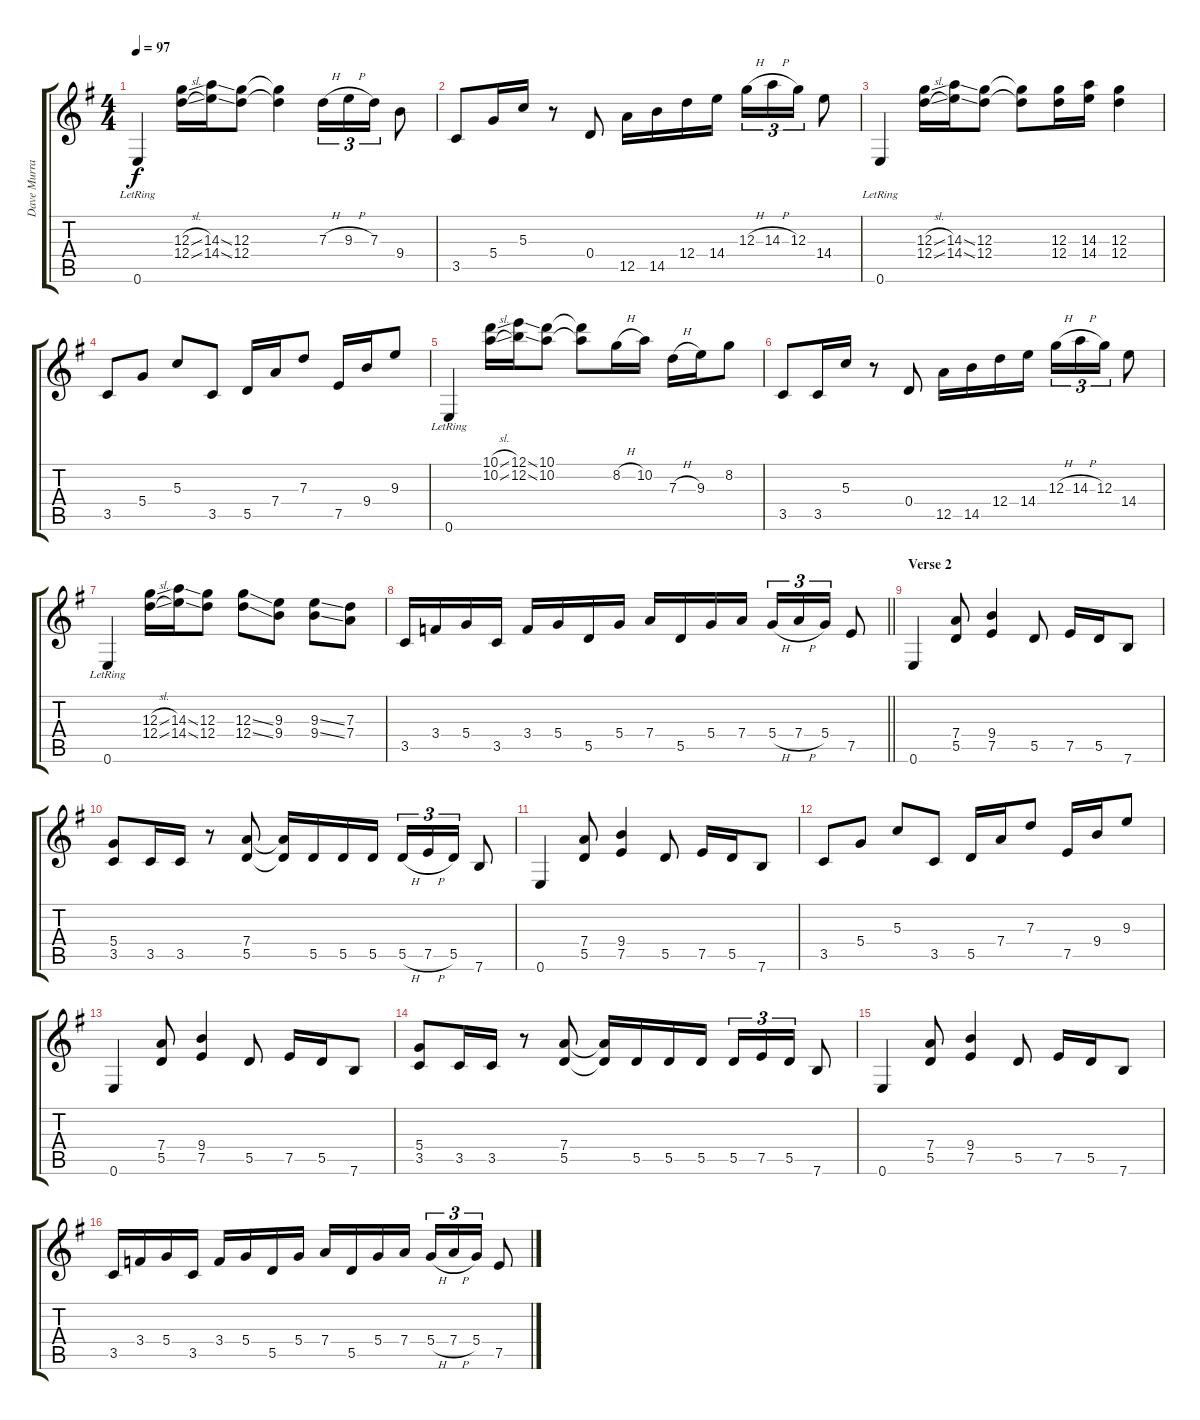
\track ("Dave Murray (Guitar)" "Dave Murra") {instrument distortionguitar}
\staff {score tabs}
\tuning (E4 B3 G3 D3 A2 E2) {hide}
\ts (4 4)
\tempo 97
\clef g2
\ks eminor
0.6{lr}.4{dy f} (12.3{sl} 12.4{sl}).16 (14.3{ss} 14.4{ss}).16 (12.3 12.4).8 (12.3{t} 12.4{t}).4 7.3{h}.16{tu (3 2)} 9.3{h}.16{tu (3 2)} 7.3.16{tu (3 2)} 9.4.8 |
3.5.8 5.4.16 5.3.16 r.8 0.4.8 12.5.16 14.5.16 12.4.16 14.4.16 12.3{h}.16{tu (3 2)} 14.3{h}.16{tu (3 2)} 12.3.16{tu (3 2)} 14.4.8 |
0.6{lr}.4 (12.3{sl} 12.4{sl}).16 (14.3{ss} 14.4{ss}).16 (12.3 12.4).8 (12.3{t} 12.4{t}).8 (12.3 12.4).16 (14.3 14.4).16 (12.3 12.4).4 |
3.5.8 5.4.8 5.3.8 3.5.8 5.5.16 7.4.16 7.3.8 7.5.16 9.4.16 9.3.8 |
0.6{lr}.4 (10.1{sl} 10.2{sl}).16 (12.1{ss} 12.2{ss}).16 (10.1 10.2).8 (10.1{t} 10.2{t}).8 8.2{h}.16 10.2.16 7.3{h}.16 9.3.16 8.2.8 |
3.5.8 3.5.16 5.3.16 r.8 0.4.8 12.5.16 14.5.16 12.4.16 14.4.16 12.3{h}.16{tu (3 2)} 14.3{h}.16{tu (3 2)} 12.3.16{tu (3 2)} 14.4.8 |
0.6{lr}.4 (12.3{sl} 12.4{sl}).16 (14.3{ss} 14.4{ss}).16 (12.3 12.4).8 (12.3{ss} 12.4{ss}).8 (9.3 9.4).8 (9.3{ss} 9.4{ss}).8 (7.3 7.4).8 |
\barLineRight lightlight
3.5.16 3.4.16 5.4.16 3.5.16 3.4.16 5.4.16 5.5.16 5.4.16 7.4.16 5.5.16 5.4.16 7.4.16 5.4{h}.16{tu (3 2)} 7.4{h}.16{tu (3 2)} 5.4.16{tu (3 2)} 7.5.8 |
\section ("" "Verse 2")
0.6.4{instrument distortionguitar} (7.4 5.5).8 (9.4 7.5).4 5.5.8 7.5.16 5.5.16 7.6.8 |
(5.4 3.5).8 3.5.16 3.5.16 r.8 (7.4 5.5).8 (7.4{t} 5.5{t}).16 5.5.16 5.5.16 5.5.16 5.5{h}.16{tu (3 2)} 7.5{h}.16{tu (3 2)} 5.5.16{tu (3 2)} 7.6.8 |
0.6.4 (7.4 5.5).8 (9.4 7.5).4 5.5.8 7.5.16 5.5.16 7.6.8 |
3.5.8 5.4.8 5.3.8 3.5.8 5.5.16 7.4.16 7.3.8 7.5.16 9.4.16 9.3.8 |
0.6.4 (7.4 5.5).8 (9.4 7.5).4 5.5.8 7.5.16 5.5.16 7.6.8 |
(5.4 3.5).8 3.5.16 3.5.16 r.8 (7.4 5.5).8 (7.4{t} 5.5{t}).16 5.5.16 5.5.16 5.5.16 5.5.16{tu (3 2)} 7.5.16{tu (3 2)} 5.5.16{tu (3 2)} 7.6.8 |
0.6.4 (7.4 5.5).8 (9.4 7.5).4 5.5.8 7.5.16 5.5.16 7.6.8 |
3.5.16 3.4.16 5.4.16 3.5.16 3.4.16 5.4.16 5.5.16 5.4.16 7.4.16 5.5.16 5.4.16 7.4.16 5.4{h}.16{tu (3 2)} 7.4{h}.16{tu (3 2)} 5.4.16{tu (3 2)} 7.5.8
